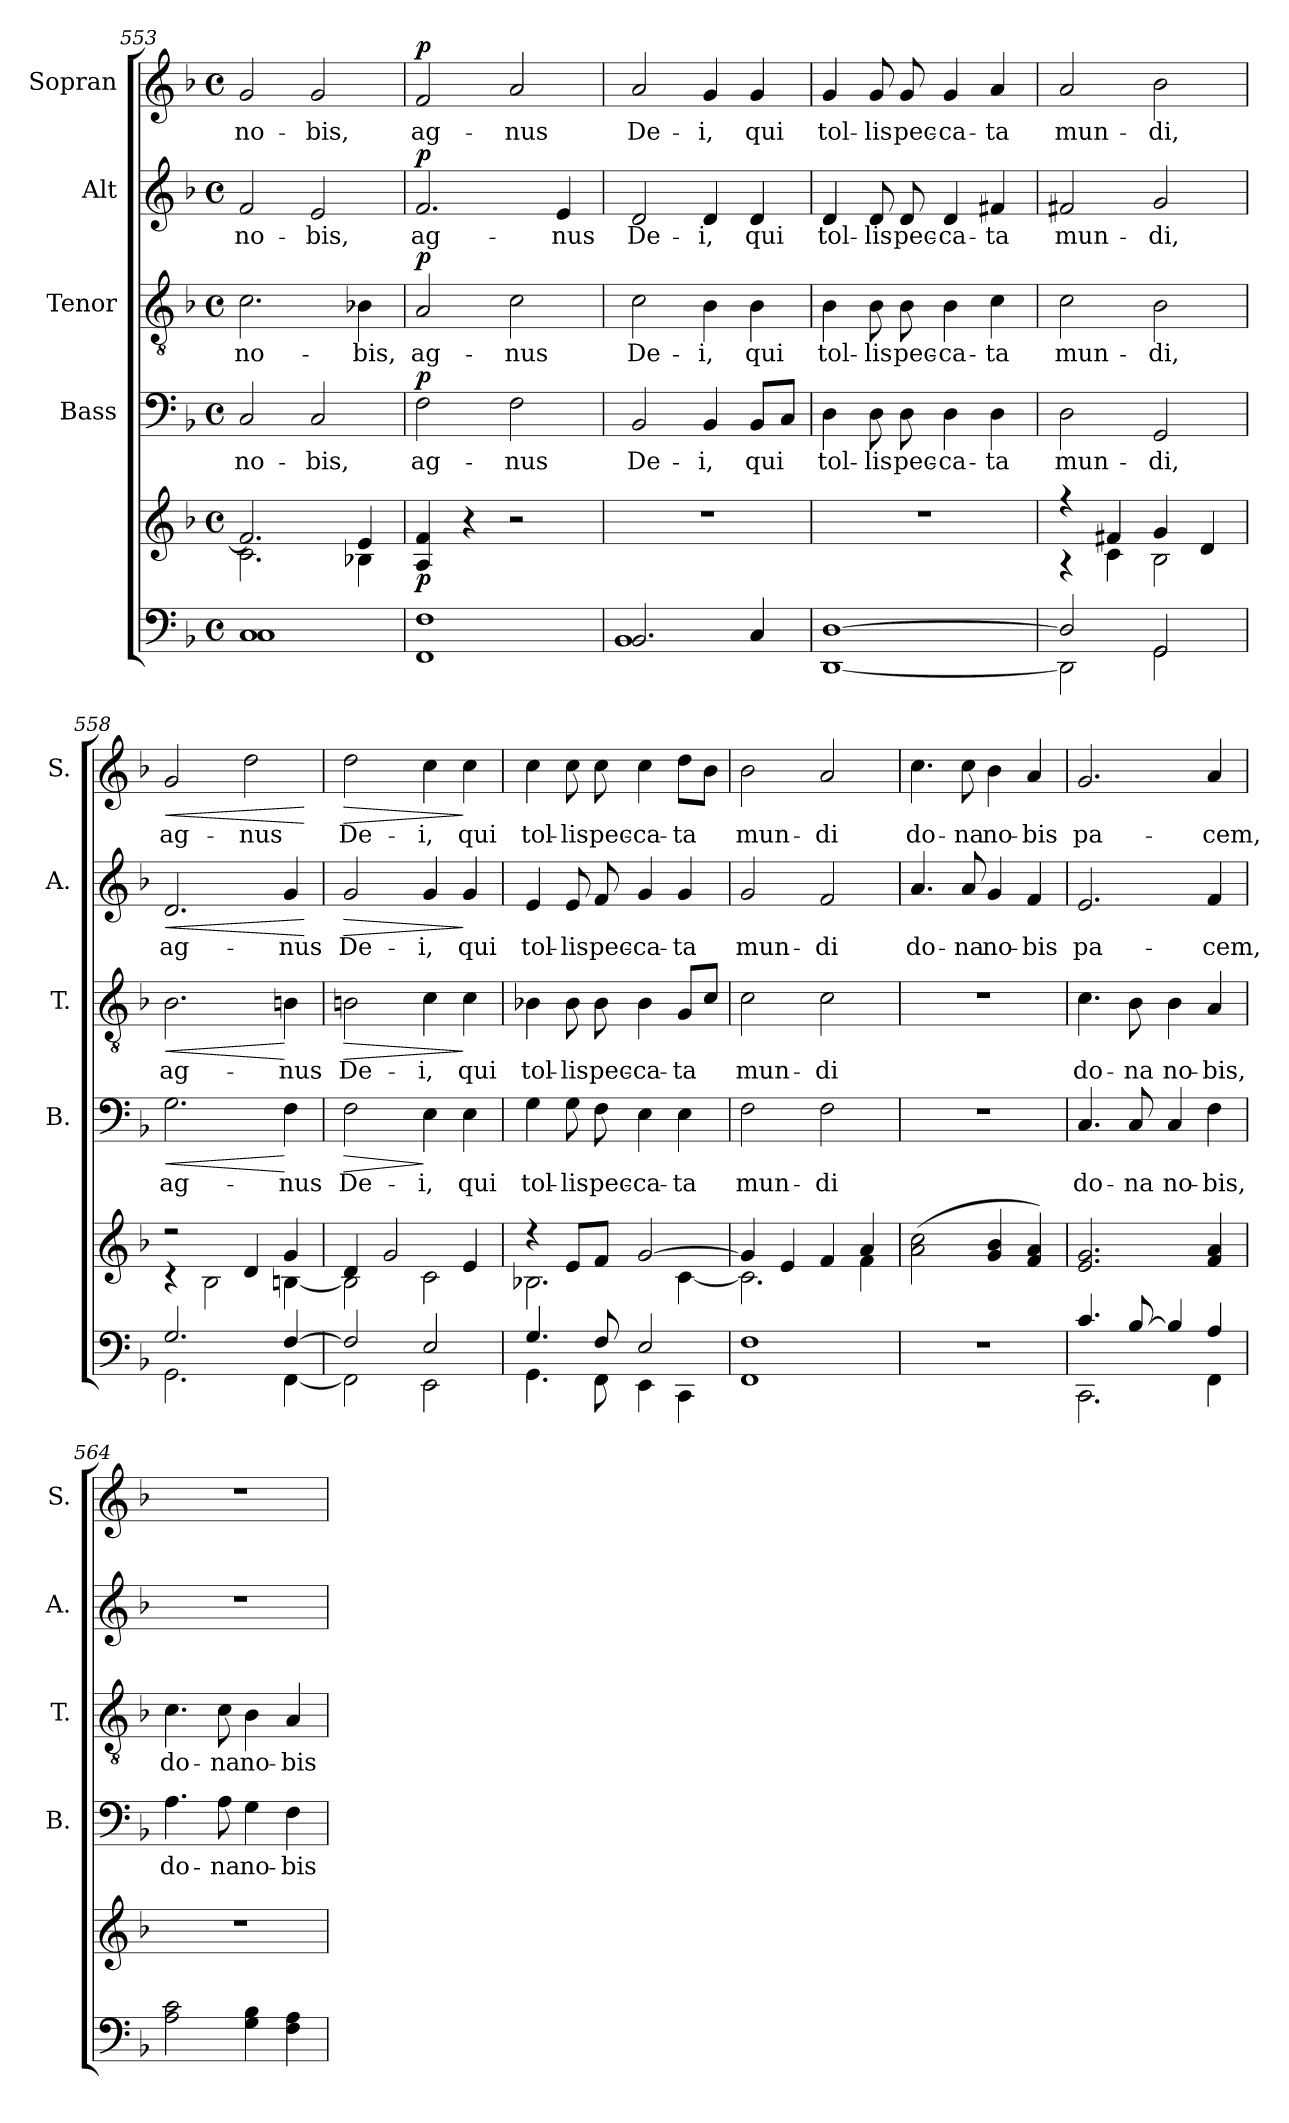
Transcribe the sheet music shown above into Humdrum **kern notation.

**kern	**kern	**dynam	**kern	**text	**dynam	**kern	**text	**dynam	**kern	**text	**dynam	**kern	**text	**dynam
*part5	*part5	*part5	*part4	*part4	*part4	*part3	*part3	*part3	*part2	*part2	*part2	*part1	*part1	*part1
*staff6	*staff5	*staff5/6	*staff4	*staff4	*staff4	*staff3	*staff3	*staff3	*staff2	*staff2	*staff2	*staff1	*staff1	*staff1
*	*	*	*I"Bass	*	*	*I"Tenor	*	*	*I"Alt	*	*	*I"Sopran	*	*
*	*	*	*I'B.	*	*	*I'T.	*	*	*I'A.	*	*	*I'S.	*	*
*clefF4	*clefG2	*	*clefF4	*	*	*clefGv2	*	*	*clefG2	*	*	*clefG2	*	*
*k[b-]	*k[b-]	*	*k[b-]	*	*	*k[b-]	*	*	*k[b-]	*	*	*k[b-]	*	*
*F:	*F:	*	*F:	*	*	*F:	*	*	*F:	*	*	*F:	*	*
*M4/4	*M4/4	*	*M4/4	*	*	*M4/4	*	*	*M4/4	*	*	*M4/4	*	*
*met(c)	*met(c)	*	*met(c)	*	*	*met(c)	*	*	*met(c)	*	*	*met(c)	*	*
=553	=553	=553	=553	=553	=553	=553	=553	=553	=553	=553	=553	=553	=553	=553
*^	*^	*	*	*	*	*	*	*	*	*	*	*	*	*
!	!	!	!	!	!	!LO:LY:b	!	!	!LO:LY:b	!	!	!LO:LY:b	!	!	!LO:LY:b	!
1C	1C	2.f/]	2.c\	.	2C/	no-	.	2.c\	no-	.	2f/	no-	.	2g/	no-	.
!	!	!	!	!	!	!LO:LY:b	!	!	!	!	!	!LO:LY:b	!	!	!LO:LY:b	!
.	.	.	.	.	2C/	-bis,	.	.	.	.	2e/	-bis,	.	2g/	-bis,	.
!	!	!	!	!	!	!	!	!	!LO:LY:b	!	!	!	!	!	!	!
.	.	4e/	4B-X\	.	.	.	.	4B-X\	-bis,	.	.	.	.	.	.	.
!!LO:LB:g=z
=554	=554	=554	=554	=554	=554	=554	=554	=554	=554	=554	=554	=554	=554	=554	=554	=554
!	!	!	!	!LO:DY:b	!	!LO:LY:b	!LO:DY:a	!	!LO:LY:b	!LO:DY:a	!	!LO:LY:b	!LO:DY:a	!	!LO:LY:b	!LO:DY:a
*	*	*v	*v	*	*	*	*	*	*	*	*	*	*	*	*	*
1F	1FF	4A/ 4f/	p	2F\	ag-	p	2A/	ag-	p	2.f/	ag-	p	2f/	ag-	p
.	.	4r	.	.	.	.	.	.	.	.	.	.	.	.	.
!	!	!	!	!	!LO:LY:b	!	!	!LO:LY:b	!	!	!	!	!	!LO:LY:b	!
.	.	2r	.	2F\	-nus	.	2c\	-nus	.	.	.	.	2a/	-nus	.
!	!	!	!	!	!	!	!	!	!	!	!LO:LY:b	!	!	!	!
.	.	.	.	.	.	.	.	.	.	4e/	-nus	.	.	.	.
=555	=555	=555	=555	=555	=555	=555	=555	=555	=555	=555	=555	=555	=555	=555	=555
!	!	!	!	!	!LO:LY:b	!	!	!LO:LY:b	!	!	!LO:LY:b	!	!	!LO:LY:b	!
2.BB-/	1BB-	1r	.	2BB-/	De-	.	2c\	De-	.	2d/	De-	.	2a/	De-	.
!	!	!	!	!	!LO:LY:b	!	!	!LO:LY:b	!	!	!LO:LY:b	!	!	!LO:LY:b	!
.	.	.	.	4BB-/	-i,	.	4B-\	-i,	.	4d/	-i,	.	4g/	-i,	.
!	!	!	!	!	!LO:LY:b	!	!	!LO:LY:b	!	!	!LO:LY:b	!	!	!LO:LY:b	!
4C/	.	.	.	8BB-/L	qui	.	4B-\	qui	.	4d/	qui	.	4g/	qui	.
.	.	.	.	8C/J	.	.	.	.	.	.	.	.	.	.	.
=556	=556	=556	=556	=556	=556	=556	=556	=556	=556	=556	=556	=556	=556	=556	=556
!	!	!	!	!	!LO:LY:b	!	!	!LO:LY:b	!	!	!LO:LY:b	!	!	!LO:LY:b	!
[>1D	[<1DD	1r	.	4D\	tol-	.	4B-\	tol-	.	4d/	tol-	.	4g/	tol-	.
!	!	!	!	!	!LO:LY:b	!	!	!LO:LY:b	!	!	!LO:LY:b	!	!	!LO:LY:b	!
.	.	.	.	8D\	-lis	.	8B-\	-lis	.	8d/	-lis	.	8g/	-lis	.
!	!	!	!	!	!LO:LY:b	!	!	!LO:LY:b	!	!	!LO:LY:b	!	!	!LO:LY:b	!
.	.	.	.	8D\	pec-	.	8B-\	pec-	.	8d/	pec-	.	8g/	pec-	.
!	!	!	!	!	!LO:LY:b	!	!	!LO:LY:b	!	!	!LO:LY:b	!	!	!LO:LY:b	!
.	.	.	.	4D\	-ca-	.	4B-\	-ca-	.	4d/	-ca-	.	4g/	-ca-	.
!	!	!	!	!	!LO:LY:b	!	!	!LO:LY:b	!	!	!LO:LY:b	!	!	!LO:LY:b	!
.	.	.	.	4D\	-ta	.	4c\	-ta	.	4f#X/	-ta	.	4a/	-ta	.
=557	=557	=557	=557	=557	=557	=557	=557	=557	=557	=557	=557	=557	=557	=557	=557
*	*	*^	*	*	*	*	*	*	*	*	*	*	*	*	*
!	!	!	!	!	!	!LO:LY:b	!	!	!LO:LY:b	!	!	!LO:LY:b	!	!	!LO:LY:b	!
2D/]	2DD\]	4r	4r	.	2D\	mun-	.	2c\	mun-	.	2f#X/	mun-	.	2a/	mun-	.
.	.	4f#X/	4c\	.	.	.	.	.	.	.	.	.	.	.	.	.
!	!	!	!	!	!	!LO:LY:b	!	!	!LO:LY:b	!	!	!LO:LY:b	!	!	!LO:LY:b	!
2GG/	2GG\	4g/	2B-\	.	2GG/	-di,	.	2B-\	-di,	.	2g/	-di,	.	2b-\	-di,	.
.	.	4d/	.	.	.	.	.	.	.	.	.	.	.	.	.	.
=558	=558	=558	=558	=558	=558	=558	=558	=558	=558	=558	=558	=558	=558	=558	=558	=558
!	!	!	!	!	!	!LO:LY:b	!LO:HP:b	!	!LO:LY:b	!LO:HP:b	!	!LO:LY:b	!LO:HP:b	!	!LO:LY:b	!LO:HP:b
2.G/	2.GG\	2r	4rc	.	2.G\	ag-	<	2.B-\	ag-	<	2.d/	ag-	<	2g/	ag-	<
.	.	.	2B-\	.	.	.	.	.	.	.	.	.	.	.	.	.
!	!	!	!	!	!	!	!	!	!	!	!	!	!	!	!LO:LY:b	!
.	.	4d/	.	.	.	.	.	.	.	.	.	.	.	2dd\	-nus	.
!	!	!	!	!	!	!LO:LY:b	!	!	!LO:LY:b	!	!	!LO:LY:b	!	!	!	!
[>4F/	[<4FF\	4g/	[<4Bn\	.	4F\	-nus	[	4Bn\	-nus	[	4g/	-nus	.	.	.	.
*v	*v	*	*	*	*	*	*	*	*	*	*	*	*	*	*	*
*	*v	*v	*	*	*	*	*	*	*	*	*	*	*	*	*
.	.	.	.	.	.	.	.	.	.	.	[	.	.	[
=559	=559	=559	=559	=559	=559	=559	=559	=559	=559	=559	=559	=559	=559	=559
*^	*^	*	*	*	*	*	*	*	*	*	*	*	*	*
!	!	!	!	!	!	!LO:LY:b	!LO:HP:b	!	!LO:LY:b	!LO:HP:b	!	!LO:LY:b	!LO:HP:b	!	!LO:LY:b	!LO:HP:b
2F/]	2FF\]	4d/	2B\]	.	2F\	De-	>	2Bn\	De-	>	2g/	De-	>	2dd\	De-	>
.	.	2g/	.	.	.	.	.	.	.	.	.	.	.	.	.	.
!	!	!	!	!	!	!LO:LY:b	!	!	!LO:LY:b	!	!	!LO:LY:b	!	!	!LO:LY:b	!
2E/	2EE\	.	2c\	.	4E\	-i,	]	4c\	-i,	.	4g/	-i,	.	4cc\	-i,	.
!	!	!	!	!	!	!LO:LY:b	!	!	!LO:LY:b	!	!	!LO:LY:b	!	!	!LO:LY:b	!
.	.	4e/	.	.	4E\	qui	.	4c\	qui	]	4g/	qui	]	4cc\	qui	]
!!LO:PB:g=z
=560	=560	=560	=560	=560	=560	=560	=560	=560	=560	=560	=560	=560	=560	=560	=560	=560
!	!	!	!	!	!	!LO:LY:b	!	!	!LO:LY:b	!	!	!LO:LY:b	!	!	!LO:LY:b	!
4.G/	4.GG\	4r	2.B-X\	.	4G\	tol-	.	4B-X\	tol-	.	4e/	tol-	.	4cc\	tol-	.
!	!	!	!	!	!	!LO:LY:b	!	!	!LO:LY:b	!	!	!LO:LY:b	!	!	!LO:LY:b	!
.	.	8e/L	.	.	8G\	-lis	.	8B-\	-lis	.	8e/	-lis	.	8cc\	-lis	.
!	!	!	!	!	!	!LO:LY:b	!	!	!LO:LY:b	!	!	!LO:LY:b	!	!	!LO:LY:b	!
8F/	8FF\	8f/J	.	.	8F\	pec-	.	8B-\	pec-	.	8f/	pec-	.	8cc\	pec-	.
!	!	!	!	!	!	!LO:LY:b	!	!	!LO:LY:b	!	!	!LO:LY:b	!	!	!LO:LY:b	!
2E/	4EE\	[>2g/	.	.	4E\	-ca-	.	4B-\	-ca-	.	4g/	-ca-	.	4cc\	-ca-	.
!	!	!	!	!	!	!LO:LY:b	!	!	!LO:LY:b	!	!	!LO:LY:b	!	!	!LO:LY:b	!
.	4CC\	.	[<4c\	.	4E\	-ta	.	8G/L	-ta	.	4g/	-ta	.	8dd\L	-ta	.
.	.	.	.	.	.	.	.	8c/J	.	.	.	.	.	8b-\J	.	.
=561	=561	=561	=561	=561	=561	=561	=561	=561	=561	=561	=561	=561	=561	=561	=561	=561
!	!	!	!	!	!	!LO:LY:b	!	!	!LO:LY:b	!	!	!LO:LY:b	!	!	!LO:LY:b	!
1F	1FF	4g/]	2.c\]	.	2F\	mun-	.	2c\	mun-	.	2g/	mun-	.	2b-\	mun-	.
.	.	4e/	.	.	.	.	.	.	.	.	.	.	.	.	.	.
!	!	!	!	!	!	!LO:LY:b	!	!	!LO:LY:b	!	!	!LO:LY:b	!	!	!LO:LY:b	!
.	.	4f/	.	.	2F\	-di	.	2c\	-di	.	2f/	-di	.	2a/	-di	.
.	.	4a/	4f\	.	.	.	.	.	.	.	.	.	.	.	.	.
*v	*v	*	*	*	*	*	*	*	*	*	*	*	*	*	*	*
=562	=562	=562	=562	=562	=562	=562	=562	=562	=562	=562	=562	=562	=562	=562	=562
!	!	!	!	!	!	!	!	!	!	!	!LO:LY:b	!	!	!LO:LY:b	!
*	*v	*v	*	*	*	*	*	*	*	*	*	*	*	*	*
1r	(>2a\ 2cc\	.	1r	.	.	1r	.	.	4.a/	do-	.	4.cc\	do-	.
!	!	!	!	!	!	!	!	!	!	!LO:LY:b	!	!	!LO:LY:b	!
.	.	.	.	.	.	.	.	.	8a/	-na	.	8cc\	-na	.
!	!	!	!	!	!	!	!	!	!	!LO:LY:b	!	!	!LO:LY:b	!
.	4g/ 4b-/	.	.	.	.	.	.	.	4g/	no-	.	4b-\	no-	.
!	!	!	!	!	!	!	!	!	!	!LO:LY:b	!	!	!LO:LY:b	!
.	4f/ 4a/)	.	.	.	.	.	.	.	4f/	-bis	.	4a/	-bis	.
=563	=563	=563	=563	=563	=563	=563	=563	=563	=563	=563	=563	=563	=563	=563
*^	*	*	*	*	*	*	*	*	*	*	*	*	*	*
!	!	!	!	!	!LO:LY:b	!	!	!LO:LY:b	!	!	!LO:LY:b	!	!	!LO:LY:b	!
4.c/	2.CC\	2.e/ 2.g/	.	4.C/	do-	.	4.c\	do-	.	2.e/	pa-	.	2.g/	pa-	.
!	!	!	!	!	!LO:LY:b	!	!	!LO:LY:b	!	!	!	!	!	!	!
[>8B-/	.	.	.	8C/	-na	.	8B-\	-na	.	.	.	.	.	.	.
!	!	!	!	!	!LO:LY:b	!	!	!LO:LY:b	!	!	!	!	!	!	!
4B-/]	.	.	.	4C/	no-	.	4B-\	no-	.	.	.	.	.	.	.
!	!	!	!	!	!LO:LY:b	!	!	!LO:LY:b	!	!	!LO:LY:b	!	!	!LO:LY:b	!
4A/	4FF\	4f/ 4a/	.	4F\	-bis,	.	4A/	-bis,	.	4f/	-cem,	.	4a/	-cem,	.
=564	=564	=564	=564	=564	=564	=564	=564	=564	=564	=564	=564	=564	=564	=564	=564
!LO:TX:b:i:t=Man.	!	!	!	!	!	!	!	!	!	!	!	!	!	!	!
!	!	!	!	!	!LO:LY:b	!	!	!LO:LY:b	!	!	!	!	!	!	!
*v	*v	*	*	*	*	*	*	*	*	*	*	*	*	*	*
2A\ 2c\	1r	.	4.A\	do-	.	4.c\	do-	.	1r	.	.	1r	.	.
!	!	!	!	!LO:LY:b	!	!	!LO:LY:b	!	!	!	!	!	!	!
.	.	.	8A\	-na	.	8c\	-na	.	.	.	.	.	.	.
!	!	!	!	!LO:LY:b	!	!	!LO:LY:b	!	!	!	!	!	!	!
4G\ 4B-\	.	.	4G\	no-	.	4B-\	no-	.	.	.	.	.	.	.
!	!	!	!	!LO:LY:b	!	!	!LO:LY:b	!	!	!	!	!	!	!
4F\ 4A\	.	.	4F\	-bis	.	4A/	-bis	.	.	.	.	.	.	.
=	=	=	=	=	=	=	=	=	=	=	=	=	=	=
*-	*-	*-	*-	*-	*-	*-	*-	*-	*-	*-	*-	*-	*-	*-
